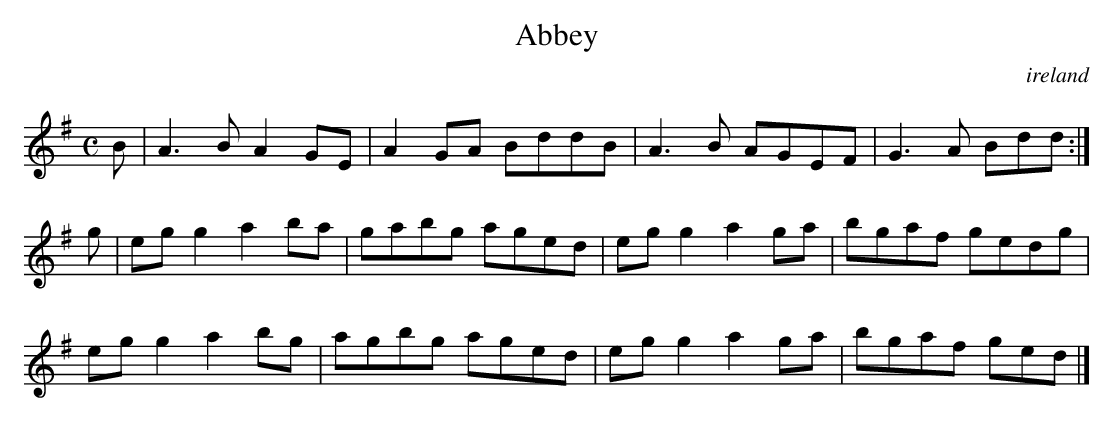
X:1
T:Abbey
O:ireland
M:C
L:1/8
K:A Dorian
B|A3B A2GE|A2GA BddB|A3B AGEF|G3A Bdd:|!
g|egg2 a2ba|gabg aged|egg2 a2ga|bgaf gedg|!
egg2 a2bg|agbg aged|egg2 a2ga|bgaf ged|]!
